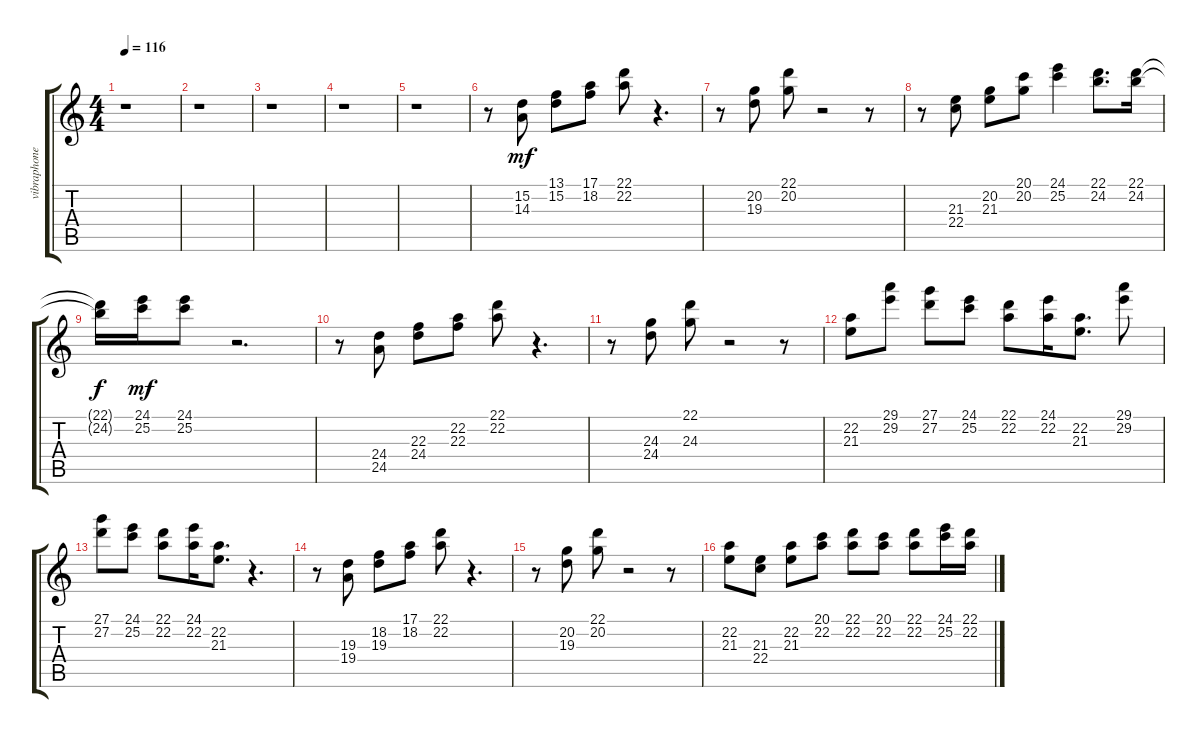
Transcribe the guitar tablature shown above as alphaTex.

\track ("vibraphone" "vibraphone") {instrument musicbox}
\staff {score tabs}
\tuning (E4 B3 G3 D3 A2 E2) {hide}
\ts (4 4)
\tempo 116
\clef g2
\ks c
r.1{dy mf} |
r.1 |
r.1 |
r.1 |
r.1 |
r.8 (15.2 14.3).8 (13.1 15.2).8 (17.1 18.2).8 (22.1 22.2).8 r.4{d} |
r.8 (20.2 19.3).8 (22.1 20.2).8 r.2 r.8 |
r.8 (21.3 22.4).8 (20.2 21.3).8 (20.1 20.2).8 (24.1 25.2).4 (22.1 24.2).8{d} (22.1 24.2).16 |
(22.1{t} 24.2{t}).16{dy f} (24.1 25.2).16{dy mf} (24.1 25.2).8 r.2{d} |
r.8 (24.4 24.5).8 (22.3 24.4).8 (22.2 22.3).8 (22.1 22.2).8 r.4{d} |
r.8 (24.3 24.4).8 (22.1 24.3).8 r.2 r.8 |
(22.2 21.3).8 (29.1 29.2).8 (27.1 27.2).8 (24.1 25.2).8 (22.1 22.2).8 (24.1 22.2).16 (22.2 21.3).8{d} (29.1 29.2).8 |
(27.1 27.2).8 (24.1 25.2).8 (22.1 22.2).8 (24.1 22.2).16 (22.2 21.3).8{d} r.4{d} |
r.8 (19.3 19.4).8 (18.2 19.3).8 (17.1 18.2).8 (22.1 22.2).8 r.4{d} |
r.8 (20.2 19.3).8 (22.1 20.2).8 r.2 r.8 |
(22.2 21.3).8 (21.3 22.4).8 (22.2 21.3).8 (20.1 22.2).8 (22.1 22.2).8 (20.1 22.2).8 (22.1 22.2).8 (24.1 25.2).16 (22.1 22.2).16
